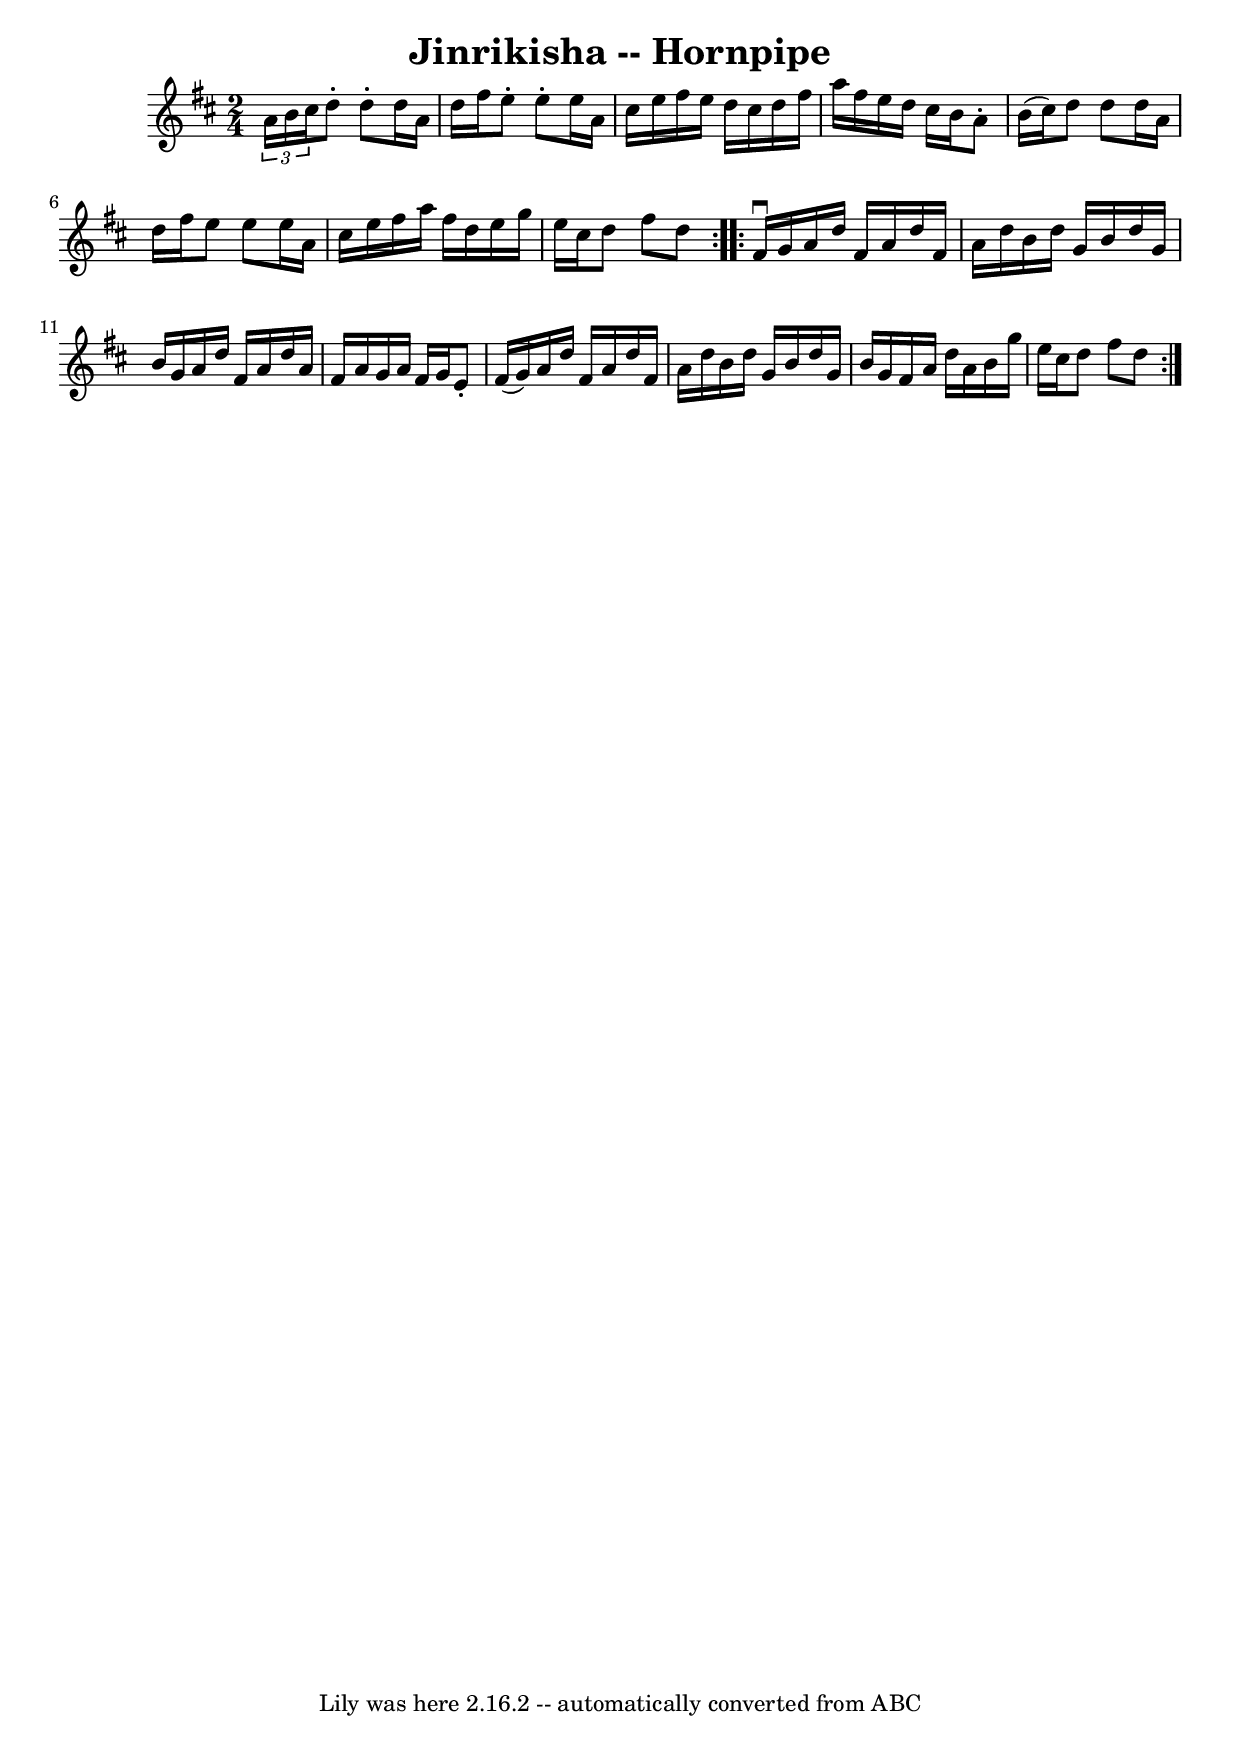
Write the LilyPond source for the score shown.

\version "2.16.2"
\include "Mammoth.ily"
\header {
	%% book = "Cole's 1000 Fiddle Tunes"
	crossRefNumber = "1"
	footnotes = ""
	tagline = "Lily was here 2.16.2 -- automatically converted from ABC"
	title = "Jinrikisha -- Hornpipe"
}
voicedefault =  {


\repeat volta 2 {
\time 2/4 
\key d \major   \times 2/3 { a'16 b'16 cis''16) } |
 
 d''8 -. d''8 -. d''16 a'16 d''16 fis''16  |
 e''8 -.   
e''8 -. e''16 a'16 cis''16 e''16  |
 fis''16 e''16    
d''16 cis''16 d''16 fis''16 a''16 fis''16  |
 e''16    
d''16 cis''16 b'16 a'8 -. b'16 (cis''16) |
 d''8    
d''8 d''16 a'16 d''16 fis''16  |
 e''8 e''8 e''16    
a'16 cis''16 e''16  |
 fis''16 a''16 fis''16 d''16    
e''16 g''16 e''16 cis''16  |
 d''8 fis''8 d''8  }     
\repeat volta 2 { fis'16^\downbow g'16  |
 a'16 d''16 fis'16 
 a'16 d''16 fis'16 a'16 d''16  |
 b'16 d''16 g'16   
 b'16 d''16 g'16 b'16 g'16  |
 a'16 d''16 fis'16    
a'16 d''16 a'16 fis'16 a'16  |
 g'16 a'16 fis'16    
g'16 e'8 -. fis'16 (g'16) |
 a'16 d''16 fis'16    
a'16 d''16 fis'16 a'16 d''16  |
 b'16 d''16 g'16    
b'16 d''16 g'16 b'16 g'16  |
 fis'16 a'16 d''16    
a'16 b'16 g''16 e''16 cis''16  |
 d''8 fis''8 d''8  } 
  
}

\score{
    <<

	\context Staff="default"
	{
	    \voicedefault 
	}

    >>
	\layout {
	}
	\midi {}
}
